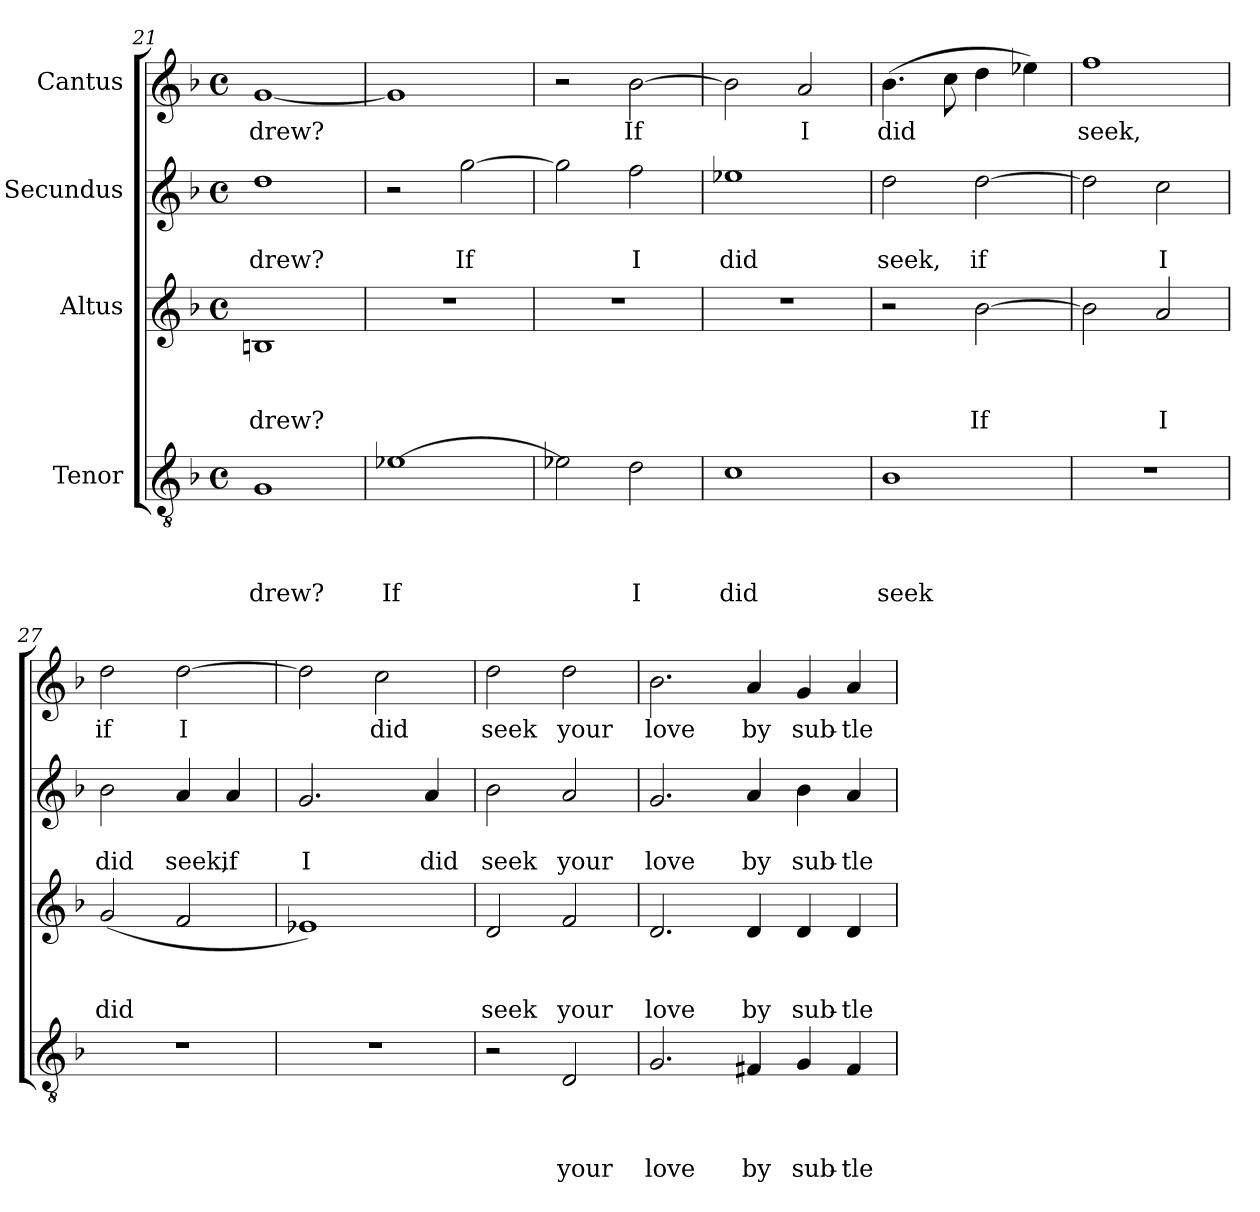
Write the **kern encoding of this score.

**kern	**text	**text	**text	**text	**kern	**text	**text	**text	**kern	**text	**text	**kern	**text
*part4	*part4	*part4	*part4	*part4	*part3	*part3	*part3	*part3	*part2	*part2	*part2	*part1	*part1
*staff4	*staff4	*staff4	*staff4	*staff4	*staff3	*staff3	*staff3	*staff3	*staff2	*staff2	*staff2	*staff1	*staff1
*I"Tenor	*	*	*	*	*I"Altus	*	*	*	*I"Secundus	*	*	*I"Cantus	*
*clefGv2	*	*	*	*	*clefG2	*	*	*	*clefG2	*	*	*clefG2	*
*k[b-]	*	*	*	*	*k[b-]	*	*	*	*k[b-]	*	*	*k[b-]	*
*F:	*	*	*	*	*F:	*	*	*	*F:	*	*	*F:	*
*M4/4	*	*	*	*	*M4/4	*	*	*	*M4/4	*	*	*M4/4	*
*met(c)	*	*	*	*	*met(c)	*	*	*	*met(c)	*	*	*met(c)	*
=21	=21	=21	=21	=21	=21	=21	=21	=21	=21	=21	=21	=21	=21
!	!	!	!	!LO:LY:b	!	!	!	!LO:LY:b	!	!	!LO:LY:b	!	!LO:LY:b
1G	.	.	.	drew?	1Bn	.	.	drew?	1dd	.	drew?	[<1g	drew?
=22	=22	=22	=22	=22	=22	=22	=22	=22	=22	=22	=22	=22	=22
!	!	!	!	!LO:LY:b	!	!	!	!	!	!	!	!	!
[>1e-X	.	.	.	If	1r	.	.	.	2r	.	.	1g]	.
!	!	!	!	!	!	!	!	!	!	!	!LO:LY:b	!	!
.	.	.	.	.	.	.	.	.	[>2gg\	.	If	.	.
=23	=23	=23	=23	=23	=23	=23	=23	=23	=23	=23	=23	=23	=23
2e-X\]	.	.	.	.	1r	.	.	.	2gg\]	.	.	2r	.
!	!	!	!	!LO:LY:b	!	!	!	!	!	!	!LO:LY:b	!	!LO:LY:b
2d\	.	.	.	I	.	.	.	.	2ff\	.	I	[>2b-\	If
=24	=24	=24	=24	=24	=24	=24	=24	=24	=24	=24	=24	=24	=24
!	!	!	!	!LO:LY:b	!	!	!	!	!	!	!LO:LY:b	!	!
1c	.	.	.	did	1r	.	.	.	1ee-X	.	did	2b-\]	.
!	!	!	!	!	!	!	!	!	!	!	!	!	!LO:LY:b
.	.	.	.	.	.	.	.	.	.	.	.	2a/	I
=25	=25	=25	=25	=25	=25	=25	=25	=25	=25	=25	=25	=25	=25
!	!	!	!	!LO:LY:b	!	!	!	!	!	!	!LO:LY:b	!	!LO:LY:b
1B-	.	.	.	seek	2r	.	.	.	2dd\	.	seek,	(>4.b-\	did
.	.	.	.	.	.	.	.	.	.	.	.	8cc\	.
!	!	!	!	!	!	!	!	!LO:LY:b	!	!	!LO:LY:b	!	!
.	.	.	.	.	[>2b-\	.	.	If	[>2dd\	.	if	4dd\	.
.	.	.	.	.	.	.	.	.	.	.	.	4ee-X\)	.
=26	=26	=26	=26	=26	=26	=26	=26	=26	=26	=26	=26	=26	=26
!	!	!	!	!	!	!	!	!	!	!	!	!	!LO:LY:b
1r	.	.	.	.	2b-\]	.	.	.	2dd\]	.	.	1ff	seek,
!	!	!	!	!	!	!	!	!LO:LY:b	!	!	!LO:LY:b	!	!
.	.	.	.	.	2a/	.	.	I	2cc\	.	I	.	.
=27	=27	=27	=27	=27	=27	=27	=27	=27	=27	=27	=27	=27	=27
!	!	!	!	!	!	!	!	!LO:LY:b	!	!	!LO:LY:b	!	!LO:LY:b
1r	.	.	.	.	(<2g/	.	.	did	2b-\	.	did	2dd\	if
!	!	!	!	!	!	!	!	!	!	!	!LO:LY:b	!	!LO:LY:b
.	.	.	.	.	2f/	.	.	.	4a/	.	seek,	[>2dd\	I
!	!	!	!	!	!	!	!	!	!	!	!LO:LY:b	!	!
.	.	.	.	.	.	.	.	.	4a/	.	if	.	.
=28	=28	=28	=28	=28	=28	=28	=28	=28	=28	=28	=28	=28	=28
!	!	!	!	!	!	!	!	!	!	!	!LO:LY:b	!	!
1r	.	.	.	.	1e-X)	.	.	.	2.g/	.	I	2dd\]	.
!	!	!	!	!	!	!	!	!	!	!	!	!	!LO:LY:b
.	.	.	.	.	.	.	.	.	.	.	.	2cc\	did
!	!	!	!	!	!	!	!	!	!	!	!LO:LY:b	!	!
.	.	.	.	.	.	.	.	.	4a/	.	did	.	.
!!LO:PB:g=z
=29	=29	=29	=29	=29	=29	=29	=29	=29	=29	=29	=29	=29	=29
!	!	!	!	!	!	!	!	!LO:LY:b	!	!	!LO:LY:b	!	!LO:LY:b
2r	.	.	.	.	2d/	.	.	seek	2b-\	.	seek	2dd\	seek
!	!	!	!	!LO:LY:b	!	!	!	!LO:LY:b	!	!	!LO:LY:b	!	!LO:LY:b
2D/	.	.	.	your	2f/	.	.	your	2a/	.	your	2dd\	your
=30	=30	=30	=30	=30	=30	=30	=30	=30	=30	=30	=30	=30	=30
!	!	!	!	!LO:LY:b	!	!	!	!LO:LY:b	!	!	!LO:LY:b	!	!LO:LY:b
2.G/	.	.	.	love	2.d/	.	.	love	2.g/	.	love	2.b-\	love
!	!	!	!	!LO:LY:b	!	!	!	!LO:LY:b	!	!	!LO:LY:b	!	!LO:LY:b
4F#X/	.	.	.	by	4d/	.	.	by	4a/	.	by	4a/	by
!	!	!	!	!LO:LY:b	!	!	!	!LO:LY:b	!	!	!LO:LY:b	!	!LO:LY:b
4G/	.	.	.	sub-	4d/	.	.	sub-	4b-\	.	sub-	4g/	sub-
!	!	!	!	!LO:LY:b	!	!	!	!LO:LY:b	!	!	!LO:LY:b	!	!LO:LY:b
4F#/	.	.	.	-tle	4d/	.	.	-tle	4a/	.	-tle	4a/	-tle
=	=	=	=	=	=	=	=	=	=	=	=	=	=
*-	*-	*-	*-	*-	*-	*-	*-	*-	*-	*-	*-	*-	*-
